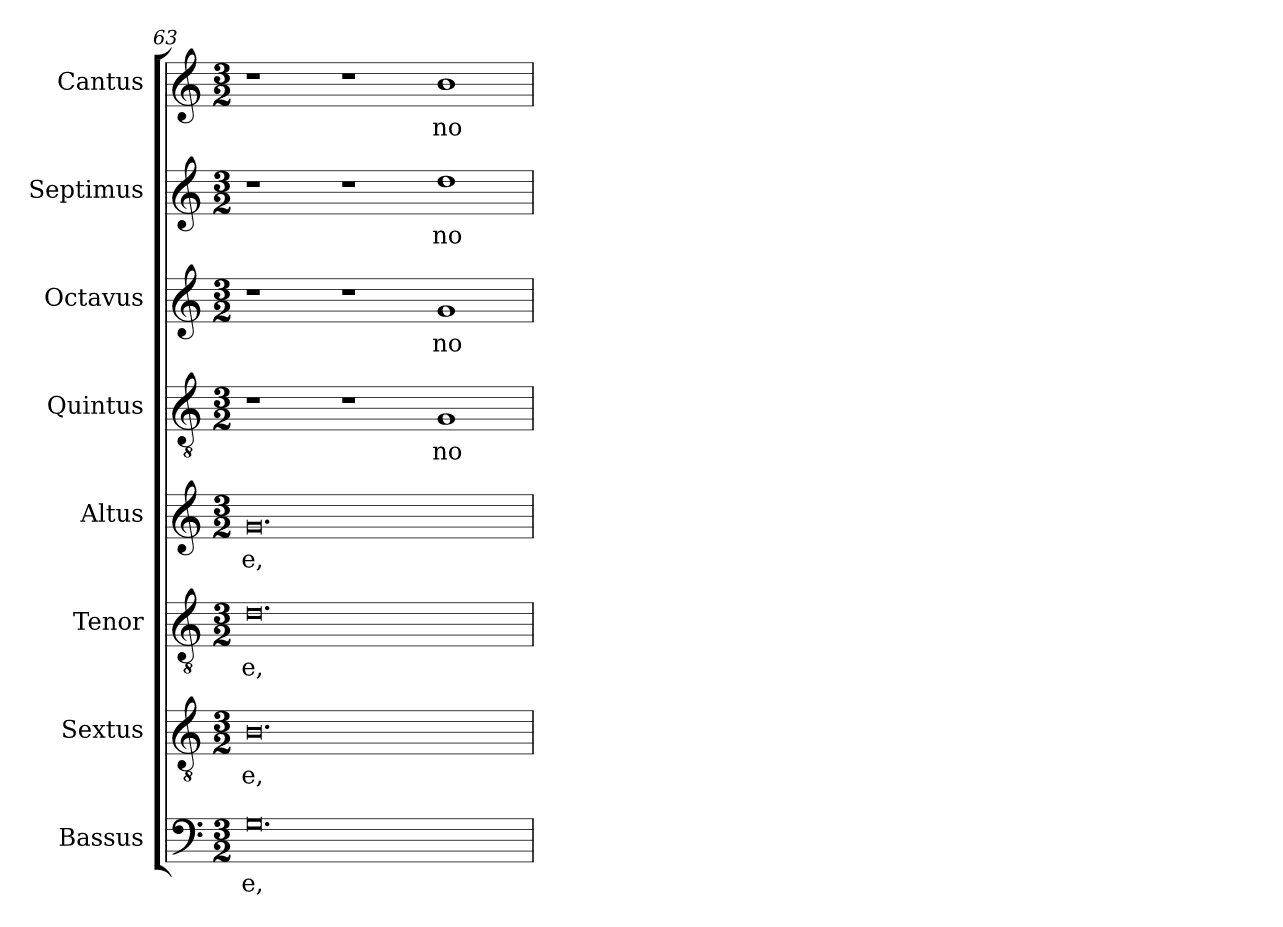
**kern	**text	**kern	**text	**kern	**text	**kern	**text	**kern	**text	**kern	**text	**kern	**text	**kern	**text
*part8	*part8	*part7	*part7	*part6	*part6	*part5	*part5	*part4	*part4	*part3	*part3	*part2	*part2	*part1	*part1
*staff8	*staff8	*staff7	*staff7	*staff6	*staff6	*staff5	*staff5	*staff4	*staff4	*staff3	*staff3	*staff2	*staff2	*staff1	*staff1
*I"Bassus	*	*I"Sextus	*	*I"Tenor	*	*I"Altus	*	*I"Quintus	*	*I"Octavus	*	*I"Septimus	*	*I"Cantus	*
*clefF4	*	*clefGv2	*	*clefGv2	*	*clefG2	*	*clefGv2	*	*clefG2	*	*clefG2	*	*clefG2	*
*M3/2	*	*M3/2	*	*M3/2	*	*M3/2	*	*M3/2	*	*M3/2	*	*M3/2	*	*M3/2	*
=63	=63	=63	=63	=63	=63	=63	=63	=63	=63	=63	=63	=63	=63	=63	=63
!	!LO:LY:b:cj	!	!LO:LY:b:cj	!	!LO:LY:b:cj	!	!LO:LY:b:cj	!	!	!	!	!	!	!	!
0.G	e,	0.B	e,	0.d	-e,	0.g	e,	1r	.	1r	.	1r	.	1r	.
.	.	.	.	.	.	.	.	1r	.	1r	.	1r	.	1r	.
!	!	!	!	!	!	!	!	!	!LO:LY:b:cj	!	!LO:LY:b:cj	!	!LO:LY:b:cj	!	!LO:LY:b:cj
.	.	.	.	.	.	.	.	1G	no-	1g	no-	1dd	no	1b	no
=	=	=	=	=	=	=	=	=	=	=	=	=	=	=	=
*-	*-	*-	*-	*-	*-	*-	*-	*-	*-	*-	*-	*-	*-	*-	*-
